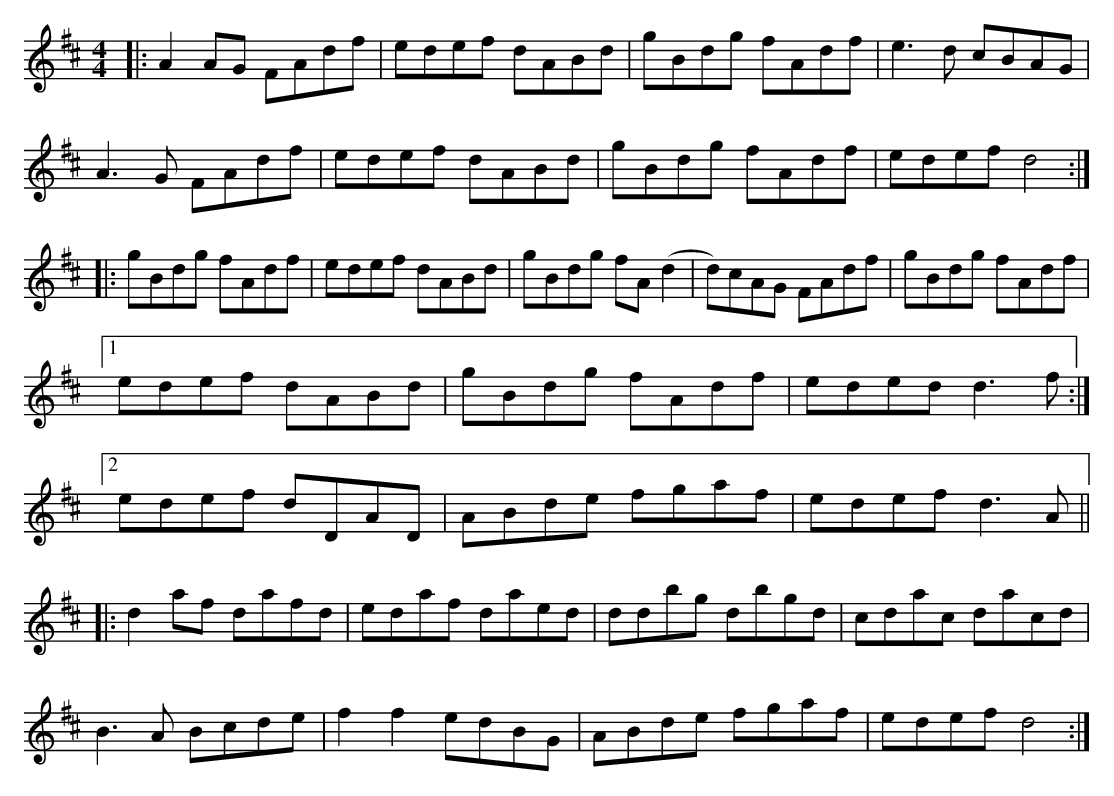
X:1
M:4/4
K:D
|:A2 AG FAdf|edef dABd|gBdg fAdf|e3 d cBAG|
A3 G FAdf|edef dABd|gBdg fAdf|edef d4:|
|:gBdg fAdf|edef dABd|gBdg fA (d2|d)cAG FAdf|gBdg fAdf|
[1 edef dABd|gBdg fAdf|eded d3 f:|
[2 edef dDAD|ABde fgaf|edef d3 A||
|:d2 af dafd|edaf daed|ddbg dbgd|cdac dacd|
B3 A Bcde|f2 f2 edBG|ABde fgaf|edef d4:|
